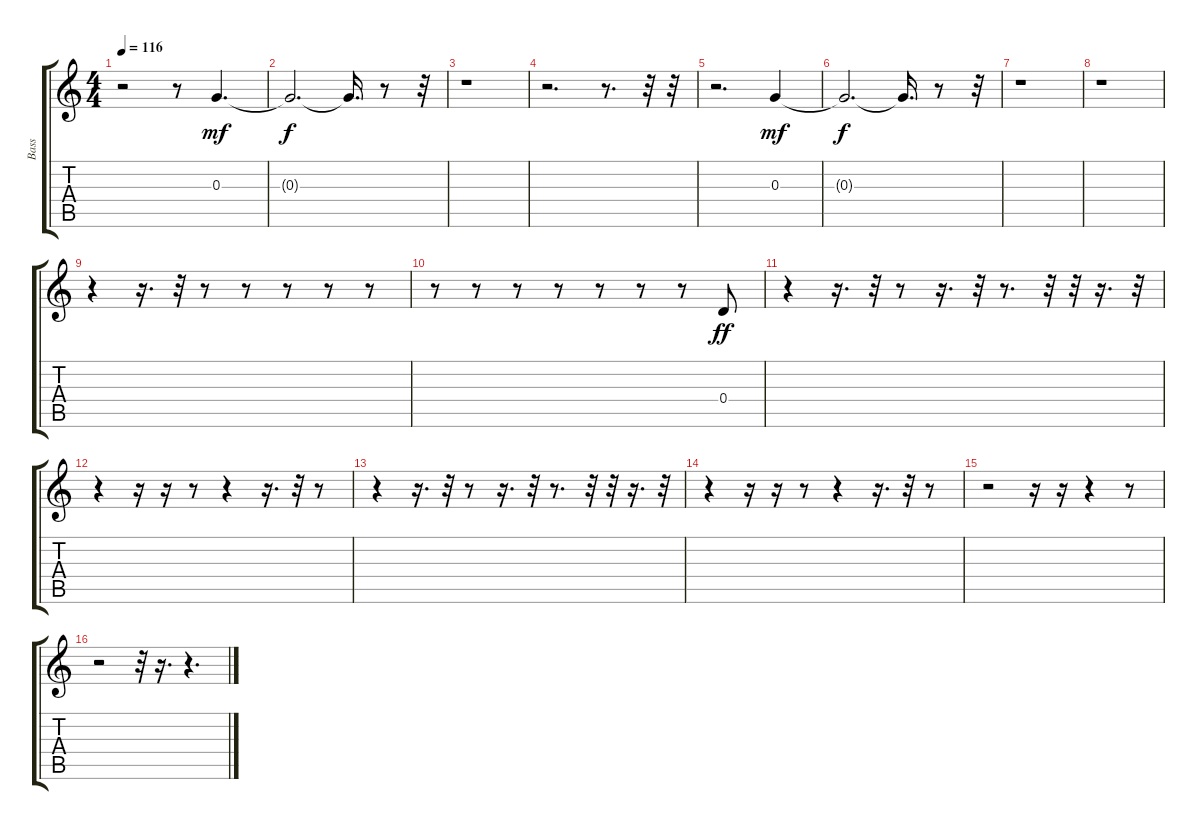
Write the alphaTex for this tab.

\track ("Bass" "Bass") {instrument fretlessbass}
\staff {score tabs}
\tuning (E4 B3 G3 D3 A2 E2) {hide}
\ts (4 4)
\tempo 116
\clef g2
\ks c
r.2{dy mf} r.8 0.3.4{d} |
0.3{t}.2{d dy f} 0.3{t}.16{d} r.8 r.32 |
r.1 |
r.2{d} r.8{d} r.32 r.32 |
r.2{d} 0.3.4{dy mf} |
0.3{t}.2{d dy f} 0.3{t}.16{d} r.8 r.32 |
r.1 |
r.1 |
r.4 r.16{d} r.32 r.8 r.8 r.8 r.8 r.8 |
r.8 r.8 r.8 r.8 r.8 r.8 r.8 0.4.8{dy ff} |
r.4 r.16{d} r.32 r.8 r.16{d} r.32 r.8{d} r.32 r.32 r.16{d} r.32 |
r.4 r.16 r.16 r.8 r.4 r.16{d} r.32 r.8 |
r.4 r.16{d} r.32 r.8 r.16{d} r.32 r.8{d} r.32 r.32 r.16{d} r.32 |
r.4 r.16 r.16 r.8 r.4 r.16{d} r.32 r.8 |
r.2 r.16 r.16 r.4 r.8 |
r.2 r.32 r.16{d} r.4{d}
